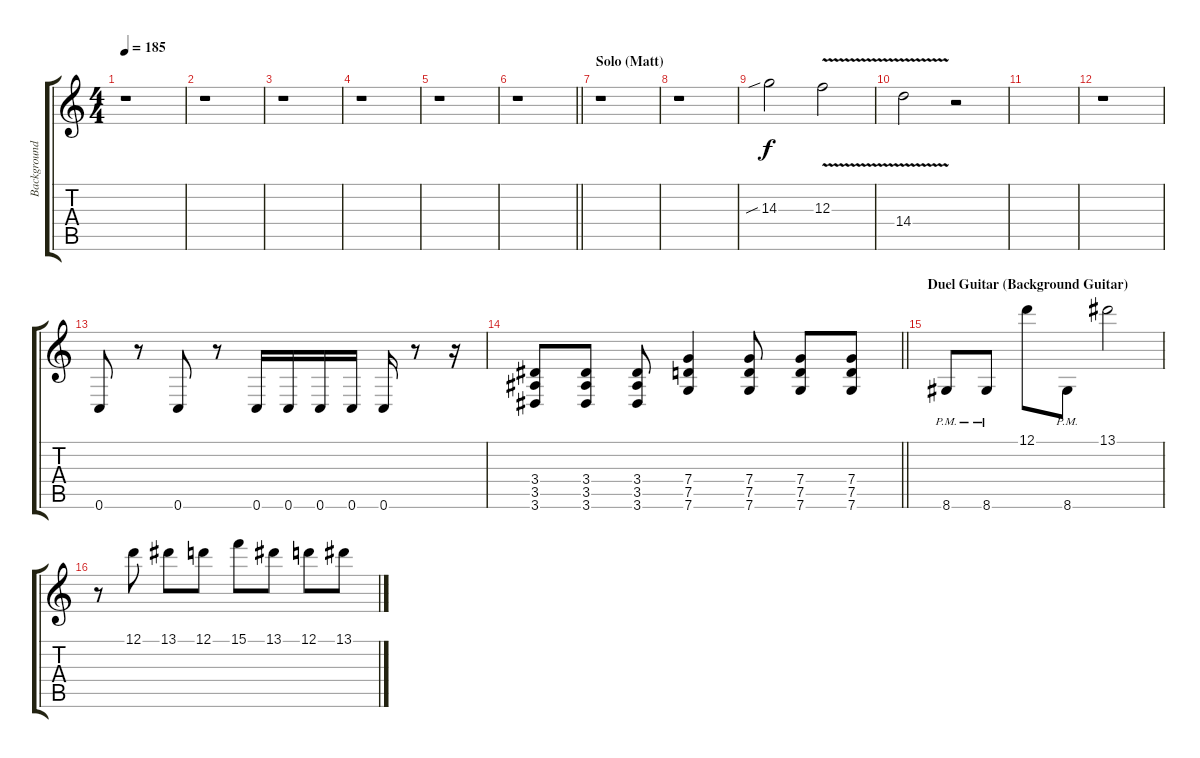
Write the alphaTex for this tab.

\track ("Background Guitar" "Background") {instrument distortionguitar}
\staff {score tabs}
\tuning (D4 A3 F3 C3 G2 C2) {hide}
\ts (4 4)
\tempo 185
\clef g2
\ks c
r.1{dy f} |
r.1 |
r.1 |
r.1 |
r.1 |
\barLineRight lightlight
r.1 |
\section ("" "Solo (Matt)")
r.1 |
r.1 |
14.3{sib}.2 12.3{v}.2 |
14.4{v}.2 r.2 |
|
r.1 |
0.6.8 r.8 0.6.8 r.8 0.6.16 0.6.16 0.6.16 0.6.16 0.6.16 r.8 r.16 |
\barLineRight lightlight
(3.4 3.5 3.6).8 (3.4 3.5 3.6).8 (3.4 3.5 3.6).8 (7.4 7.5 7.6).4 (7.4 7.5 7.6).8 (7.4 7.5 7.6).8 (7.4 7.5 7.6).8 |
\section ("" "Duel Guitar (Background Guitar)")
8.6{pm}.8 8.6{pm}.8 12.1.8 8.6{pm}.8 13.1.2 |
r.8 12.1.8 13.1.8 12.1.8 15.1.8 13.1.8 12.1.8 13.1.8
